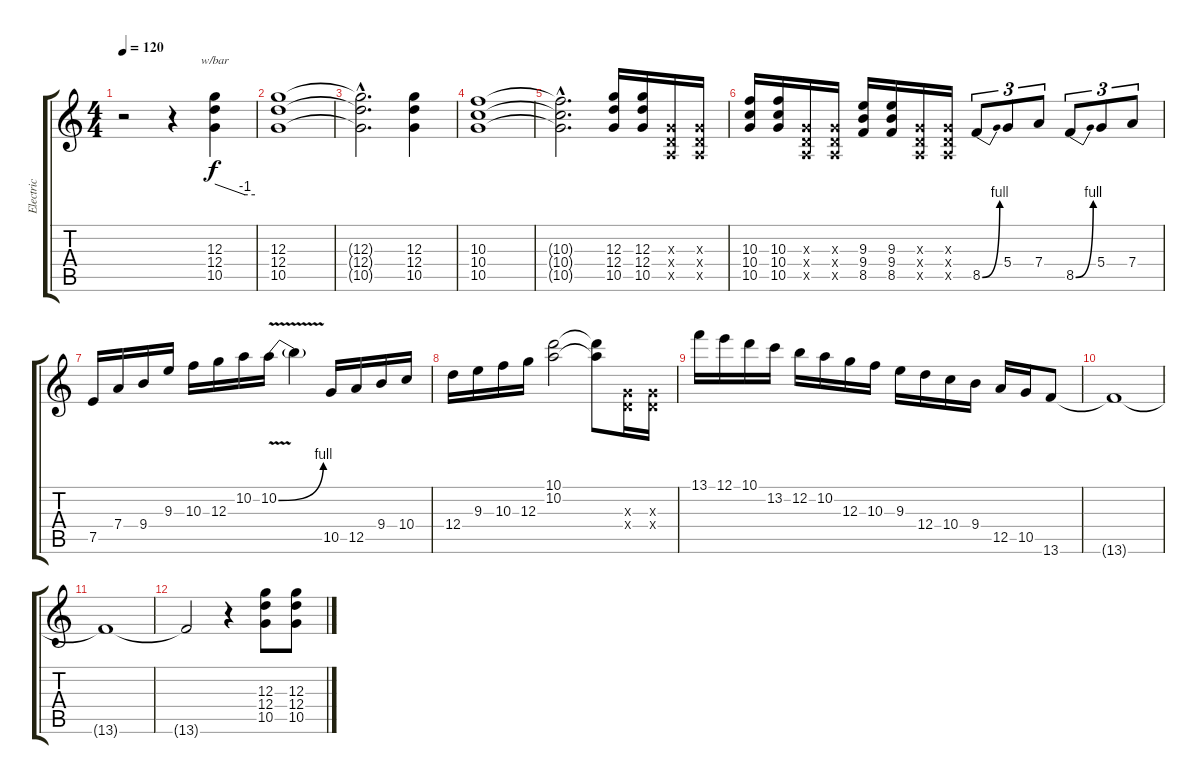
\track ("Electric" "Electric") {instrument distortionguitar}
\staff {score tabs}
\tuning (E4 B3 G3 D3 A2 E2) {hide}
\ts (4 4)
\tempo 120
\clef g2
\ks c
r.2{dy f} r.4 (12.3 12.4 10.5).4{tbe (custom default 0 0 45 -4 60 -4)} |
(12.3 12.4 10.5).1 |
(12.3{hac t} 12.4{hac t} 10.5{hac t}).2{d} (12.3 12.4 10.5).4 |
(10.3 10.4 10.5).1 |
(10.3{hac t} 10.4{hac t} 10.5{hac t}).2{d} (12.3 12.4 10.5).16 (12.3 12.4 10.5).16 (0.3{x} 0.4{x} 0.5{x}).16 (0.3{x} 0.4{x} 0.5{x}).16 |
(10.3 10.4 10.5).16 (10.3 10.4 10.5).16 (0.3{x} 0.4{x} 0.5{x}).16 (0.3{x} 0.4{x} 0.5{x}).16 (9.3 9.4 8.5).16 (9.3 9.4 8.5).16 (0.3{x} 0.4{x} 0.5{x}).16 (0.3{x} 0.4{x} 0.5{x}).16 8.5{be (bend 0 0 60 4)}.8{tu (3 2)} 5.4.8{tu (3 2)} 7.4.8{tu (3 2)} 8.5{be (bend 0 0 60 4)}.8{tu (3 2)} 5.4.8{tu (3 2)} 7.4.8{tu (3 2)} |
7.5.16 7.4.16 9.4.16 9.3.16 10.3.16 12.3.16 10.2.16 10.2{be (bend 0 0 60 4) v}.16 10.2{t}.4 10.5.16 12.5.16 9.4.16 10.4.16 |
12.4.16 9.3.16 10.3.16 12.3.16 (10.1 10.2).2 (10.1{t} 10.2{t}).8 (0.3{x} 0.4{x}).16 (0.3{x} 0.4{x}).16 |
13.1.16 12.1.16 10.1.16 13.2.16 12.2.16 10.2.16 12.3.16 10.3.16 9.3.16 12.4.16 10.4.16 9.4.16 12.5.16 10.5.16 13.6.8 |
13.6{t}.1 |
13.6{t}.1 |
13.6{t}.2 r.4 (12.3 12.4 10.5).8 (12.3 12.4 10.5).8
